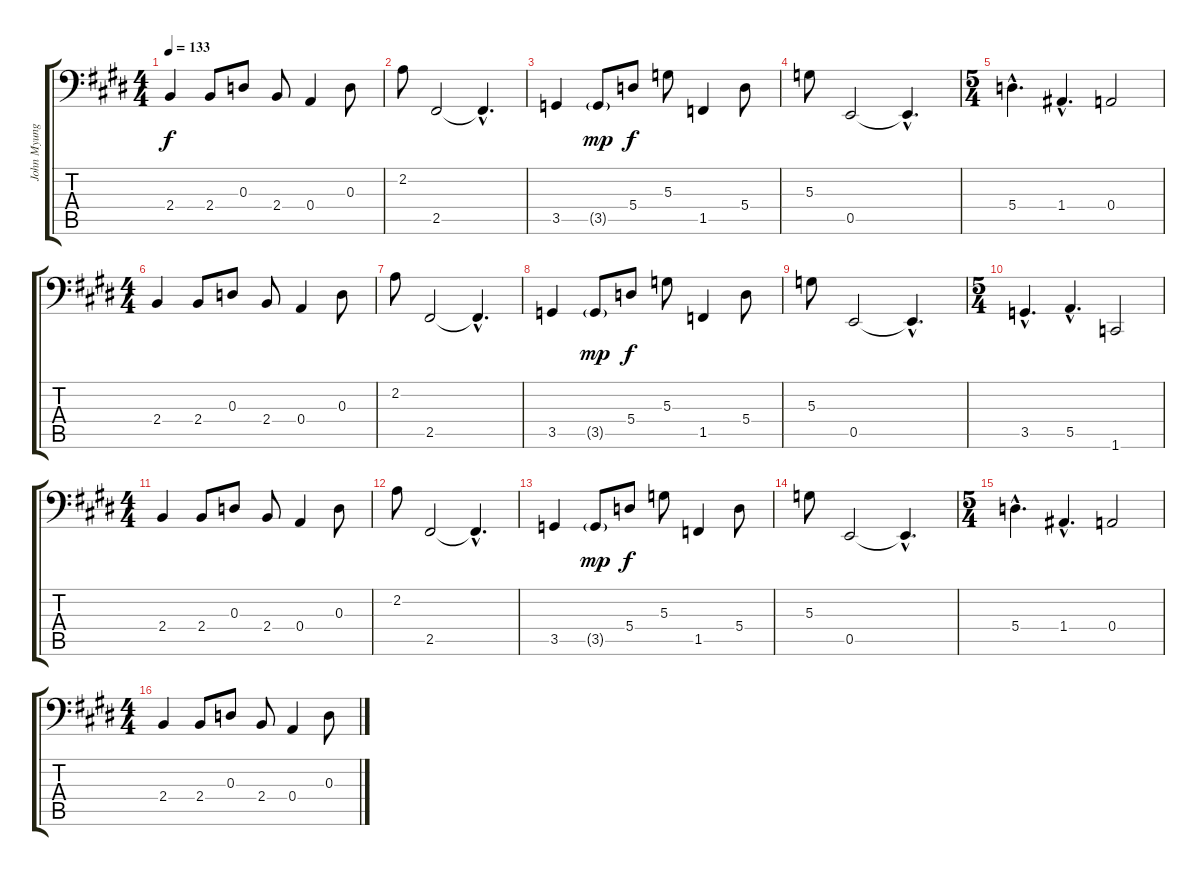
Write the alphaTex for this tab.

\track ("John Myung" "John Myung") {instrument electricbassfinger}
\staff {score tabs}
\tuning (C3 G2 D2 A1 E1 B0) {hide}
\ts (4 4)
\tempo 133
\clef f4
\ks e
2.4.4{dy f} 2.4.8 0.3.8 2.4.8 0.4.4 0.3.8 |
2.2.8 2.5.2 2.5{hac t}.4{d} |
3.5.4 3.5{g}.8{dy mp} 5.4.8{dy f} 5.3.8 1.5.4 5.4.8 |
5.3.8 0.5.2 0.5{hac t}.4{d} |
\ts (5 4)
5.4{hac}.4{d} 1.4{hac}.4{d} 0.4.2 |
\ts (4 4)
2.4.4 2.4.8 0.3.8 2.4.8 0.4.4 0.3.8 |
2.2.8 2.5.2 2.5{hac t}.4{d} |
3.5.4 3.5{g}.8{dy mp} 5.4.8{dy f} 5.3.8 1.5.4 5.4.8 |
5.3.8 0.5.2 0.5{hac t}.4{d} |
\ts (5 4)
3.5{hac}.4{d} 5.5{hac}.4{d} 1.6.2 |
\ts (4 4)
2.4.4 2.4.8 0.3.8 2.4.8 0.4.4 0.3.8 |
2.2.8 2.5.2 2.5{hac t}.4{d} |
3.5.4 3.5{g}.8{dy mp} 5.4.8{dy f} 5.3.8 1.5.4 5.4.8 |
5.3.8 0.5.2 0.5{hac t}.4{d} |
\ts (5 4)
5.4{hac}.4{d} 1.4{hac}.4{d} 0.4.2 |
\ts (4 4)
2.4.4 2.4.8 0.3.8 2.4.8 0.4.4 0.3.8
